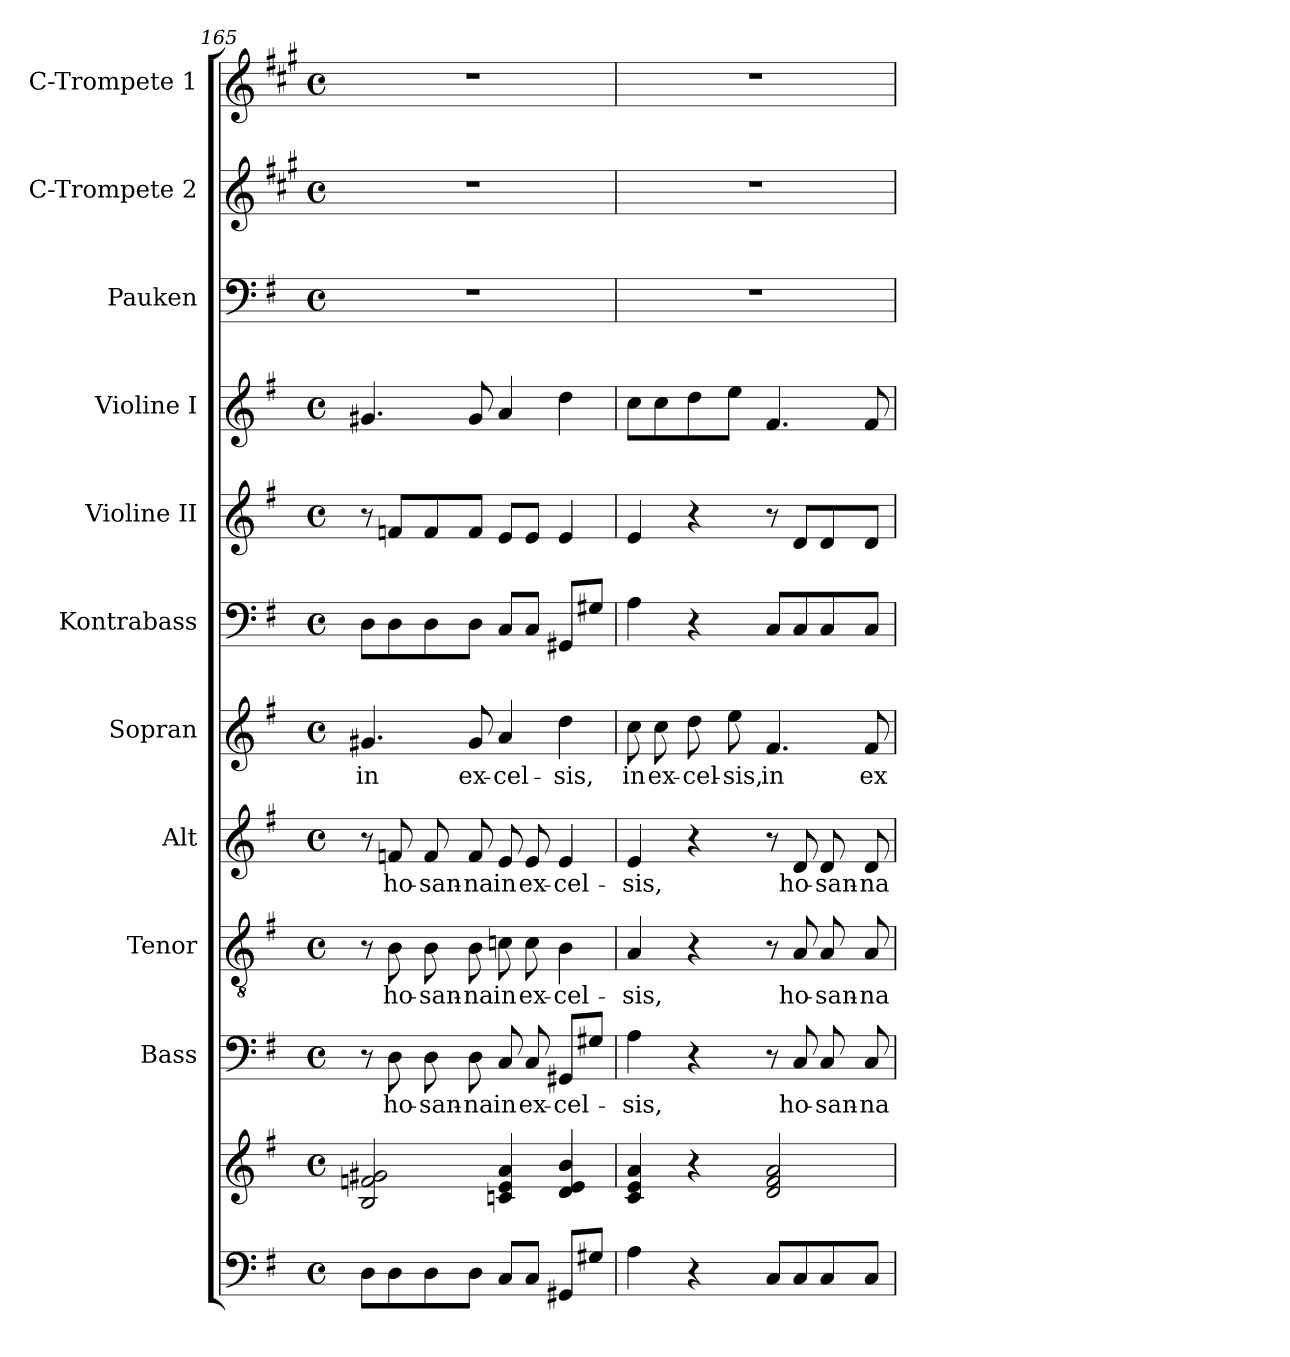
**kern	**kern	**kern	**text	**kern	**text	**kern	**text	**kern	**text	**kern	**kern	**kern	**kern	**kern	**kern
*part11	*part11	*part10	*part10	*part9	*part9	*part8	*part8	*part7	*part7	*part6	*part5	*part4	*part3	*part2	*part1
*staff12	*staff11	*staff10	*staff10	*staff9	*staff9	*staff8	*staff8	*staff7	*staff7	*staff6	*staff5	*staff4	*staff3	*staff2	*staff1
*	*	*I"Bass	*	*I"Tenor	*	*I"Alt	*	*I"Sopran	*	*I"Kontrabass	*I"Violine II	*I"Violine I	*I"Pauken	*I"C-Trompete 2	*I"C-Trompete 1
*	*	*I'B.	*	*I'T.	*	*I'A.	*	*I'S.	*	*I'Kb.	*I'Vl. II	*I'Vl. I	*I'Pk.	*I'C Trp. 2	*I'C Trp. 1
*clefF4	*clefG2	*clefF4	*	*clefGv2	*	*clefG2	*	*clefG2	*	*clefF4	*clefG2	*clefG2	*clefF4	*clefG2	*clefG2
*	*	*	*	*	*	*	*	*	*	*ITrd7c12	*	*	*	*ITrd1c2	*ITrd1c2
*k[f#]	*k[f#]	*k[f#]	*	*k[f#]	*	*k[f#]	*	*k[f#]	*	*k[f#]	*k[f#]	*k[f#]	*k[f#]	*k[f#]	*k[f#]
*G:	*G:	*G:	*	*G:	*	*G:	*	*G:	*	*G:	*G:	*G:	*G:	*G:	*G:
*M4/4	*M4/4	*M4/4	*	*M4/4	*	*M4/4	*	*M4/4	*	*M4/4	*M4/4	*M4/4	*M4/4	*M4/4	*M4/4
*met(c)	*met(c)	*met(c)	*	*met(c)	*	*met(c)	*	*met(c)	*	*met(c)	*met(c)	*met(c)	*met(c)	*met(c)	*met(c)
=165	=165	=165	=165	=165	=165	=165	=165	=165	=165	=165	=165	=165	=165	=165	=165
!	!	!	!	!	!	!	!	!	!LO:LY:b	!	!	!	!	!	!
8D\L	2B/ 2fn/ 2g#X/	8r	.	8r	.	8r	.	4.g#X/	in	8DD\L	8r	4.g#X/	1r	1r	1r
!	!	!	!LO:LY:b	!	!LO:LY:b	!	!LO:LY:b	!	!	!	!	!	!	!	!
8D\	.	8D\	ho-	8B\	ho-	8fn/	ho-	.	.	8DD\	8fn/L	.	.	.	.
!	!	!	!LO:LY:b	!	!LO:LY:b	!	!LO:LY:b	!	!	!	!	!	!	!	!
8D\	.	8D\	-san-	8B\	-san-	8f/	-san-	.	.	8DD\	8f/	.	.	.	.
!	!	!	!LO:LY:b	!	!LO:LY:b	!	!LO:LY:b	!	!LO:LY:b	!	!	!	!	!	!
8D\J	.	8D\	-na	8B\	-na	8f/	-na	8g#/	ex-	8DD\J	8f/J	8g#/	.	.	.
!	!	!	!LO:LY:b	!	!LO:LY:b	!	!LO:LY:b	!	!LO:LY:b	!	!	!	!	!	!
8C/L	4cn/ 4e/ 4a/	8C/	in	8cn\	in	8e/	in	4a/	-cel-	8CC/L	8e/L	4a/	.	.	.
!	!	!	!LO:LY:b	!	!LO:LY:b	!	!LO:LY:b	!	!	!	!	!	!	!	!
8C/J	.	8C/	ex-	8c\	ex-	8e/	ex-	.	.	8CC/J	8e/J	.	.	.	.
!	!	!	!LO:LY:b	!	!LO:LY:b	!	!LO:LY:b	!	!LO:LY:b	!	!	!	!	!	!
8GG#X/L	4d/ 4e/ 4b/	8GG#X/L	-cel-	4B\	-cel-	4e/	-cel-	4dd\	-sis,	8GGG#X/L	4e/	4dd\	.	.	.
8G#X/J	.	8G#X/J	.	.	.	.	.	.	.	8GG#X/J	.	.	.	.	.
=166	=166	=166	=166	=166	=166	=166	=166	=166	=166	=166	=166	=166	=166	=166	=166
!	!	!	!LO:LY:b	!	!LO:LY:b	!	!LO:LY:b	!	!LO:LY:b	!	!	!	!	!	!
4A\	4c/ 4e/ 4a/	4A\	-sis,	4A/	-sis,	4e/	-sis,	8cc\	in	4AA\	4e/	8cc\L	1r	1r	1r
!	!	!	!	!	!	!	!	!	!LO:LY:b	!	!	!	!	!	!
.	.	.	.	.	.	.	.	8cc\	ex-	.	.	8cc\	.	.	.
!	!	!	!	!	!	!	!	!	!LO:LY:b	!	!	!	!	!	!
4r	4r	4r	.	4r	.	4r	.	8dd\	-cel-	4r	4r	8dd\	.	.	.
!	!	!	!	!	!	!	!	!	!LO:LY:b	!	!	!	!	!	!
.	.	.	.	.	.	.	.	8ee\	-sis,	.	.	8ee\J	.	.	.
!	!	!	!	!	!	!	!	!	!LO:LY:b	!	!	!	!	!	!
8C/L	2d/ 2f#/ 2a/	8r	.	8r	.	8r	.	4.f#/	in	8CC/L	8r	4.f#/	.	.	.
!	!	!	!LO:LY:b	!	!LO:LY:b	!	!LO:LY:b	!	!	!	!	!	!	!	!
8C/	.	8C/	ho-	8A/	ho-	8d/	ho-	.	.	8CC/	8d/L	.	.	.	.
!	!	!	!LO:LY:b	!	!LO:LY:b	!	!LO:LY:b	!	!	!	!	!	!	!	!
8C/	.	8C/	-san-	8A/	-san-	8d/	-san-	.	.	8CC/	8d/	.	.	.	.
!	!	!	!LO:LY:b	!	!LO:LY:b	!	!LO:LY:b	!	!LO:LY:b	!	!	!	!	!	!
8C/J	.	8C/	-na	8A/	-na	8d/	-na	8f#/	ex-	8CC/J	8d/J	8f#/	.	.	.
=	=	=	=	=	=	=	=	=	=	=	=	=	=	=	=
*-	*-	*-	*-	*-	*-	*-	*-	*-	*-	*-	*-	*-	*-	*-	*-
